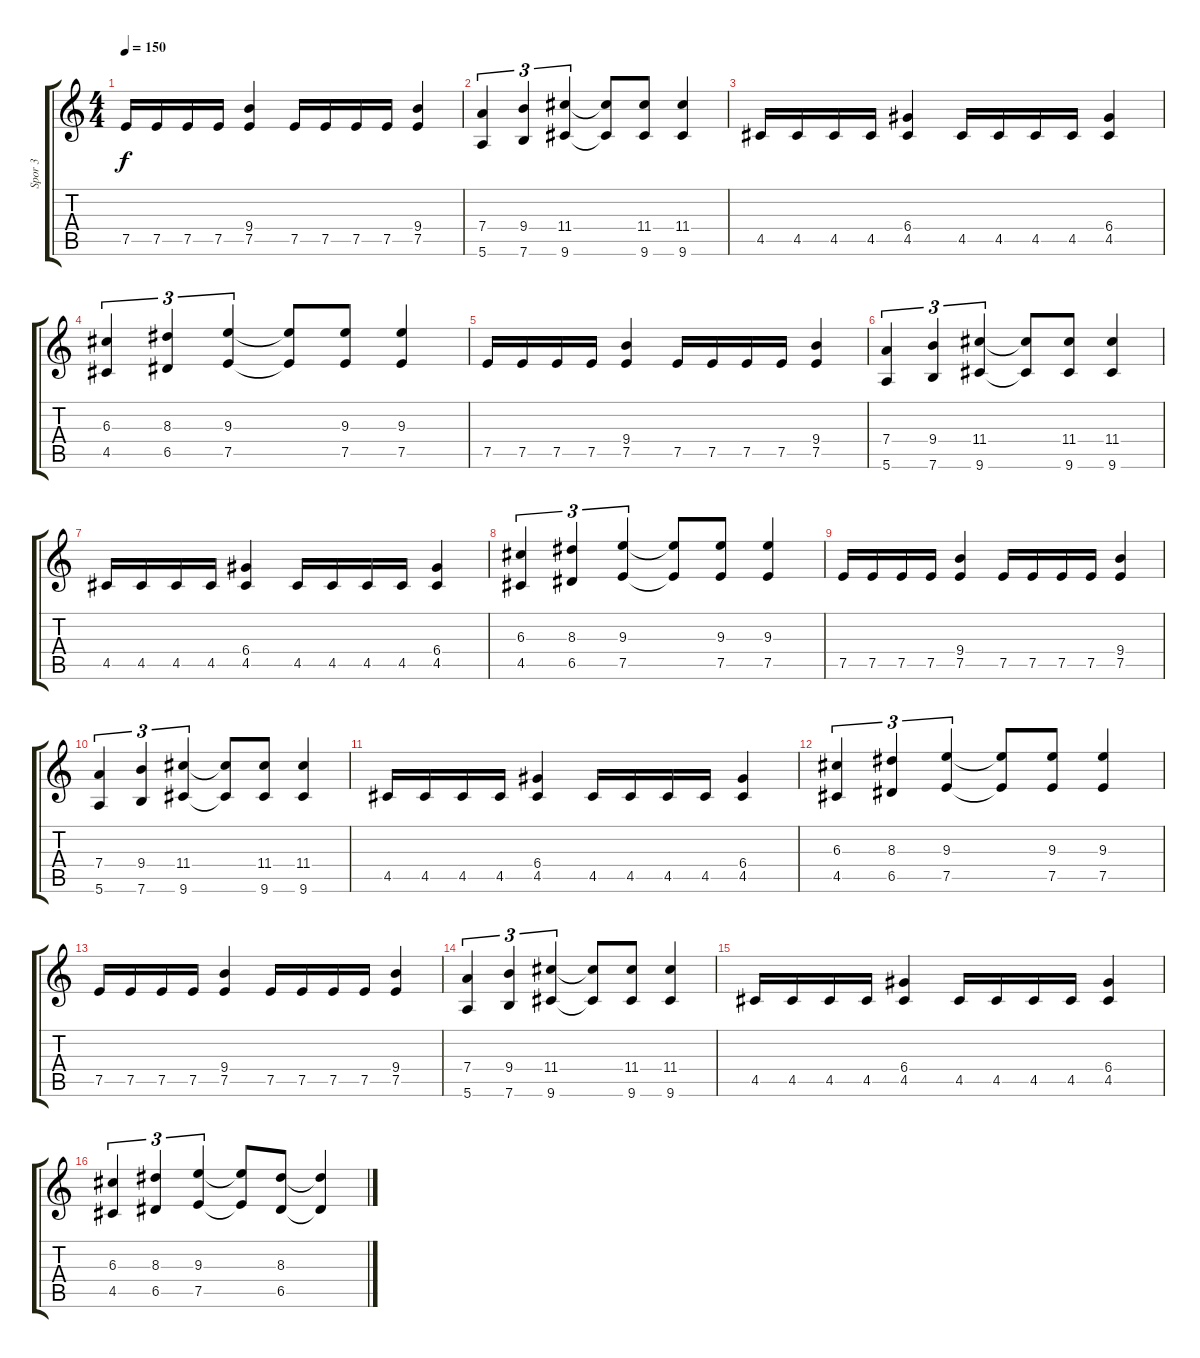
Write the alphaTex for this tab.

\track ("Spor 3" "Spor 3") {instrument distortionguitar}
\staff {score tabs}
\tuning (E4 B3 G3 D3 A2 E2) {hide}
\ts (4 4)
\tempo 150
\clef g2
\ks c
7.5.16{dy f} 7.5.16 7.5.16 7.5.16 (9.4 7.5).4 7.5.16 7.5.16 7.5.16 7.5.16 (9.4 7.5).4 |
(7.4 5.6).4{tu (3 2)} (9.4 7.6).4{tu (3 2)} (11.4 9.6).4{tu (3 2)} (11.4{t} 9.6{t}).8 (11.4 9.6).8 (11.4 9.6).4 |
4.5.16 4.5.16 4.5.16 4.5.16 (6.4 4.5).4 4.5.16 4.5.16 4.5.16 4.5.16 (6.4 4.5).4 |
(6.3 4.5).4{tu (3 2)} (8.3 6.5).4{tu (3 2)} (9.3 7.5).4{tu (3 2)} (9.3{t} 7.5{t}).8 (9.3 7.5).8 (9.3 7.5).4 |
7.5.16 7.5.16 7.5.16 7.5.16 (9.4 7.5).4 7.5.16 7.5.16 7.5.16 7.5.16 (9.4 7.5).4 |
(7.4 5.6).4{tu (3 2)} (9.4 7.6).4{tu (3 2)} (11.4 9.6).4{tu (3 2)} (11.4{t} 9.6{t}).8 (11.4 9.6).8 (11.4 9.6).4 |
4.5.16 4.5.16 4.5.16 4.5.16 (6.4 4.5).4 4.5.16 4.5.16 4.5.16 4.5.16 (6.4 4.5).4 |
(6.3 4.5).4{tu (3 2)} (8.3 6.5).4{tu (3 2)} (9.3 7.5).4{tu (3 2)} (9.3{t} 7.5{t}).8 (9.3 7.5).8 (9.3 7.5).4 |
7.5.16 7.5.16 7.5.16 7.5.16 (9.4 7.5).4 7.5.16 7.5.16 7.5.16 7.5.16 (9.4 7.5).4 |
(7.4 5.6).4{tu (3 2)} (9.4 7.6).4{tu (3 2)} (11.4 9.6).4{tu (3 2)} (11.4{t} 9.6{t}).8 (11.4 9.6).8 (11.4 9.6).4 |
4.5.16 4.5.16 4.5.16 4.5.16 (6.4 4.5).4 4.5.16 4.5.16 4.5.16 4.5.16 (6.4 4.5).4 |
(6.3 4.5).4{tu (3 2)} (8.3 6.5).4{tu (3 2)} (9.3 7.5).4{tu (3 2)} (9.3{t} 7.5{t}).8 (9.3 7.5).8 (9.3 7.5).4 |
7.5.16 7.5.16 7.5.16 7.5.16 (9.4 7.5).4 7.5.16 7.5.16 7.5.16 7.5.16 (9.4 7.5).4 |
(7.4 5.6).4{tu (3 2)} (9.4 7.6).4{tu (3 2)} (11.4 9.6).4{tu (3 2)} (11.4{t} 9.6{t}).8 (11.4 9.6).8 (11.4 9.6).4 |
4.5.16 4.5.16 4.5.16 4.5.16 (6.4 4.5).4 4.5.16 4.5.16 4.5.16 4.5.16 (6.4 4.5).4 |
(6.3 4.5).4{tu (3 2)} (8.3 6.5).4{tu (3 2)} (9.3 7.5).4{tu (3 2)} (9.3{t} 7.5{t}).8 (8.3 6.5).8 (8.3{t} 6.5{t}).4
